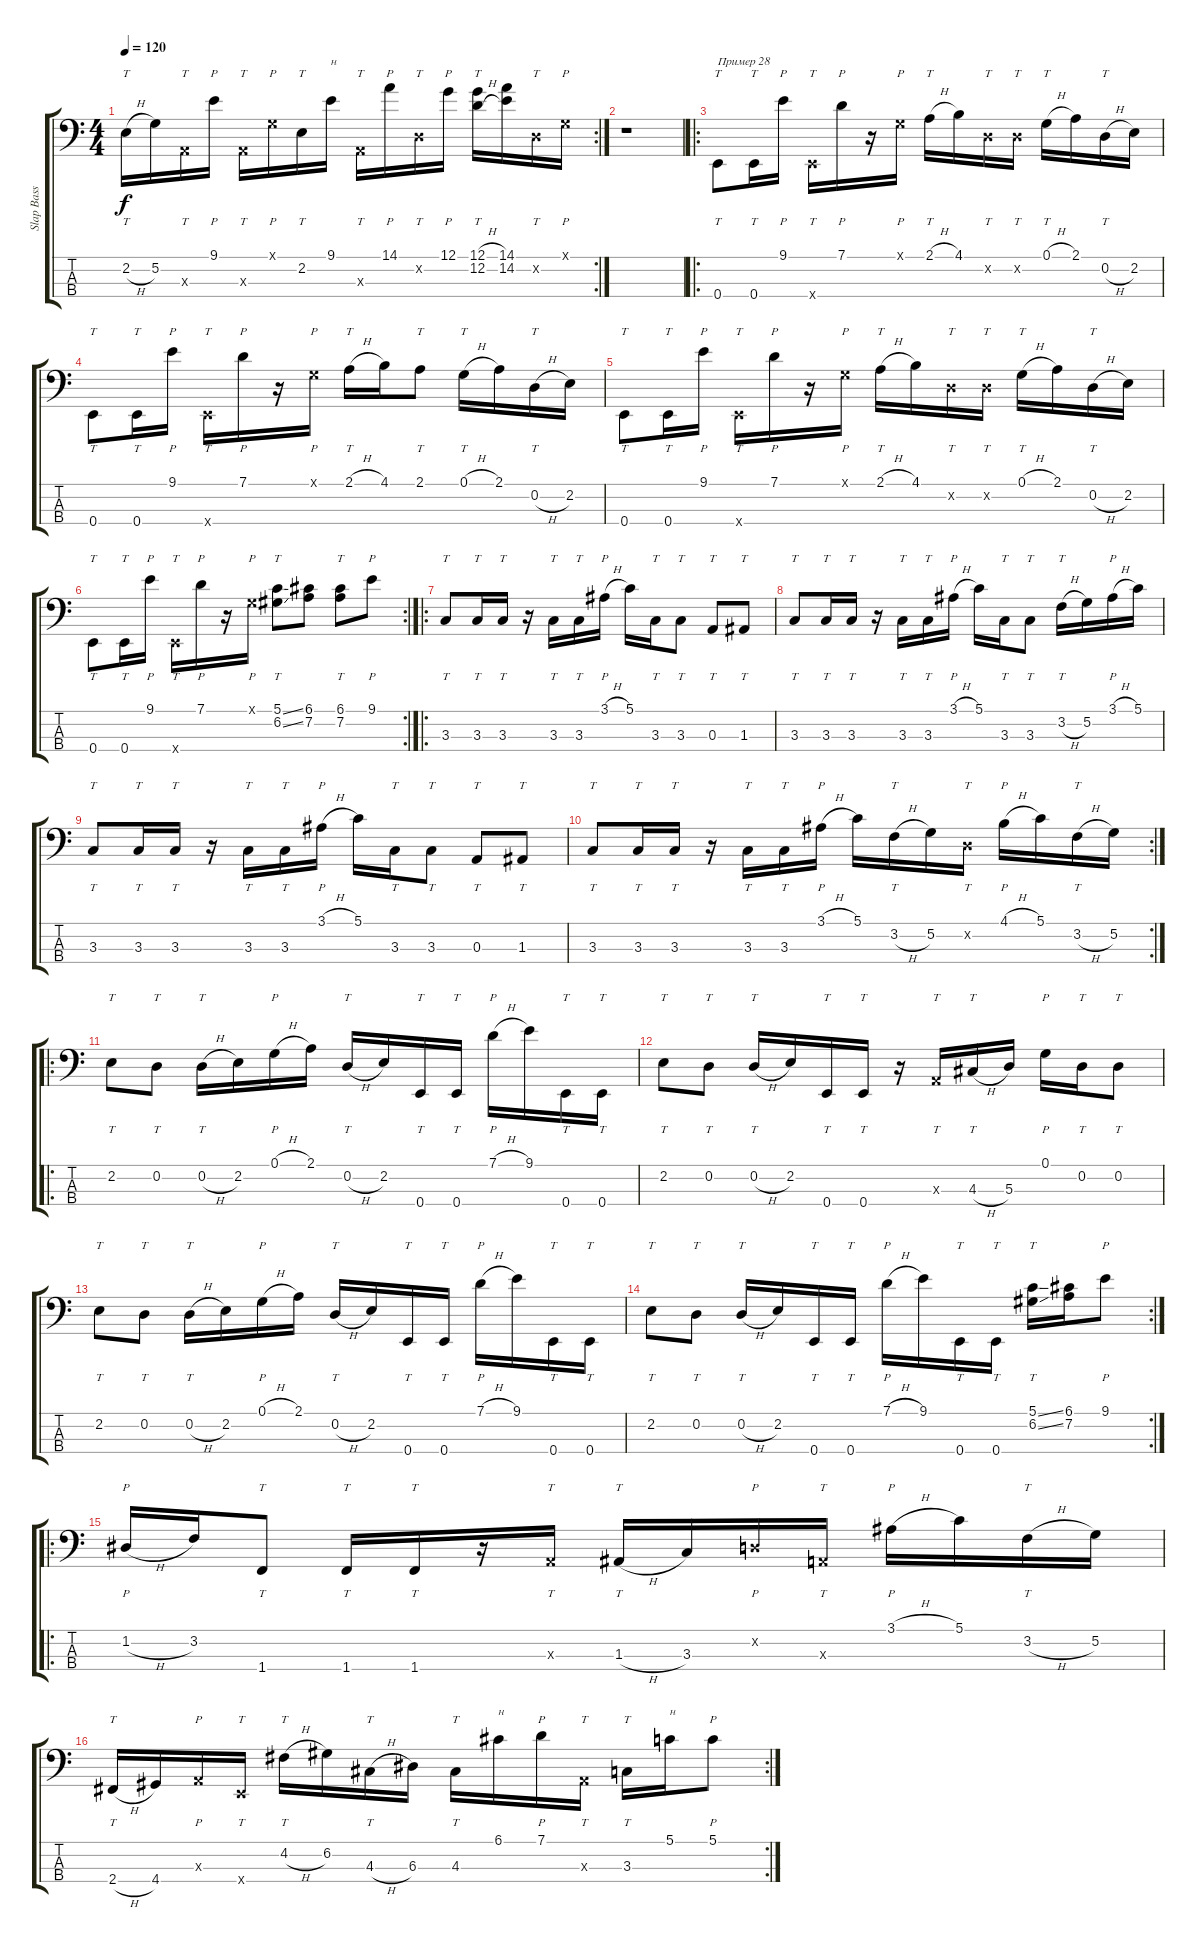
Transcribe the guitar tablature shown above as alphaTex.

\track ("Slap Bass" "Slap Bass") {instrument slapbass1}
\staff {score tabs}
\tuning (G2 D2 A1 E1) {hide}
\rc 2
\ts (4 4)
\tempo 120
\clef f4
\ks c
2.2{h}.16{tt dy f} 5.2.16 0.3{x}.16{tt} 9.1.16{p} 0.3{x}.16{tt} 0.1{x}.16{p} 2.2.16{tt} 9.1.16{txt "н"} 0.3{x}.16{tt} 14.1.16{p} 0.2{x}.16{tt} 12.1.16{p} (12.1{h} 12.2{h}).16{tt} (14.1 14.2).16 0.2{x}.16{tt} 0.1{x}.16{p} |
r.1 |
\ro
0.4.8{tt txt "Пример 28"} 0.4.16{tt} 9.1.16{p} 0.4{x}.16{tt} 7.1.16{p} r.16 0.1{x}.16{p} 2.1{h}.16{tt} 4.1.16 0.2{x}.16{tt} 0.2{x}.16{tt} 0.1{h}.16{tt} 2.1.16 0.2{h}.16{tt} 2.2.16 |
0.4.8{tt} 0.4.16{tt} 9.1.16{p} 0.4{x}.16{tt} 7.1.16{p} r.16 0.1{x}.16{p} 2.1{h}.16{tt} 4.1.16 2.1.8{tt} 0.1{h}.16{tt} 2.1.16 0.2{h}.16{tt} 2.2.16 |
0.4.8{tt} 0.4.16{tt} 9.1.16{p} 0.4{x}.16{tt} 7.1.16{p} r.16 0.1{x}.16{p} 2.1{h}.16{tt} 4.1.16 0.2{x}.16{tt} 0.2{x}.16{tt} 0.1{h}.16{tt} 2.1.16 0.2{h}.16{tt} 2.2.16 |
\rc 2
0.4.8{tt} 0.4.16{tt} 9.1.16{p} 0.4{x}.16{tt} 7.1.16{p} r.16 0.1{x}.16{p} (5.1{ss} 6.2{ss}).8{tt} (6.1 7.2).8 (6.1 7.2).8{tt} 9.1.8{p} |
\ro
3.3.8{tt} 3.3.16{tt} 3.3.16{tt} r.16 3.3.16{tt} 3.3.16{tt} 3.1{h}.16{p} 5.1.16 3.3.16{tt} 3.3.8{tt} 0.3.8{tt} 1.3.8{tt} |
3.3.8{tt} 3.3.16{tt} 3.3.16{tt} r.16 3.3.16{tt} 3.3.16{tt} 3.1{h}.16{p} 5.1.16 3.3.16{tt} 3.3.8{tt} 3.2{h}.16{tt} 5.2.16 3.1{h}.16{p} 5.1.16 |
3.3.8{tt} 3.3.16{tt} 3.3.16{tt} r.16 3.3.16{tt} 3.3.16{tt} 3.1{h}.16{p} 5.1.16 3.3.16{tt} 3.3.8{tt} 0.3.8{tt} 1.3.8{tt} |
\rc 2
3.3.8{tt} 3.3.16{tt} 3.3.16{tt} r.16 3.3.16{tt} 3.3.16{tt} 3.1{h}.16{p} 5.1.16 3.2{h}.16{tt} 5.2.16 0.2{x}.16{tt} 4.1{h}.16{p} 5.1.16 3.2{h}.16{tt} 5.2.16 |
\ro
2.2.8{tt} 0.2.8{tt} 0.2{h}.16{tt} 2.2.16 0.1{h}.16{p} 2.1.16 0.2{h}.16{tt} 2.2.16 0.4.16{tt} 0.4.16{tt} 7.1{h}.16{p} 9.1.16 0.4.16{tt} 0.4.16{tt} |
2.2.8{tt} 0.2.8{tt} 0.2{h}.16{tt} 2.2.16 0.4.16{tt} 0.4.16{tt} r.16 0.3{x}.16{tt} 4.3{h}.16{tt} 5.3.16 0.1.16{p} 0.2.16{tt} 0.2.8{tt} |
2.2.8{tt} 0.2.8{tt} 0.2{h}.16{tt} 2.2.16 0.1{h}.16{p} 2.1.16 0.2{h}.16{tt} 2.2.16 0.4.16{tt} 0.4.16{tt} 7.1{h}.16{p} 9.1.16 0.4.16{tt} 0.4.16{tt} |
\rc 2
2.2.8{tt} 0.2.8{tt} 0.2{h}.16{tt} 2.2.16 0.4.16{tt} 0.4.16{tt} 7.1{h}.16{p} 9.1.16 0.4.16{tt} 0.4.16{tt} (5.1{ss} 6.2{ss}).16{tt} (6.1 7.2).16 9.1.8{p} |
\ro
1.2{h}.16{p} 3.2.16 1.4.8{tt} 1.4.16{tt} 1.4.16{tt} r.16 0.3{x}.16{tt} 1.3{h}.16{tt} 3.3.16 0.2{x}.16{p} 0.3{x}.16{tt} 3.1{h}.16{p} 5.1.16 3.2{h}.16{tt} 5.2.16 |
\rc 2
2.4{h}.16{tt} 4.4.16 0.3{x}.16{p} 0.4{x}.16{tt} 4.2{h}.16{tt} 6.2.16 4.3{h}.16{tt} 6.3.16 4.3.16{tt} 6.1.16{txt "н"} 7.1.16{p} 0.3{x}.16{tt} 3.3.16{tt} 5.1.16{txt "н"} 5.1.8{p}
